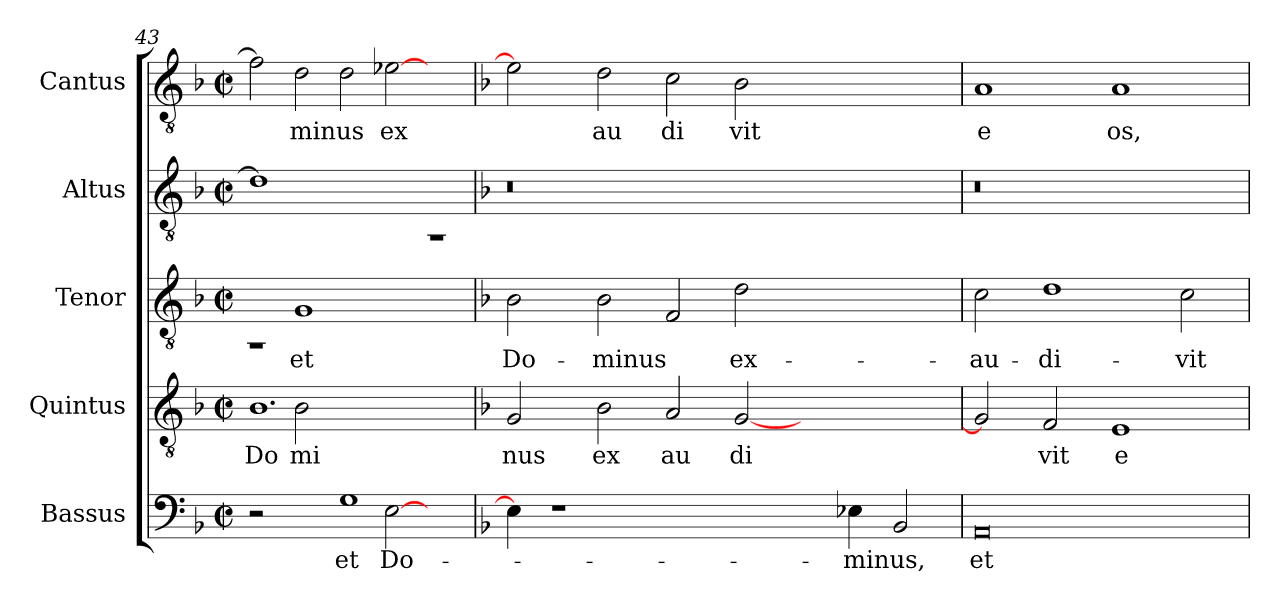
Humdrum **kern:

**kern	**text	**kern	**text	**kern	**text	**kern	**kern	**text
*part5	*part5	*part4	*part4	*part3	*part3	*part2	*part1	*part1
*staff5	*staff5	*staff4	*staff4	*staff3	*staff3	*staff2	*staff1	*staff1
*I"Bassus	*	*I"Quintus	*	*I"Tenor	*	*I"Altus	*I"Cantus	*
*clefF4	*	*clefGv2	*	*clefGv2	*	*clefGv2	*clefGv2	*
*k[b-]	*	*k[b-]	*	*k[b-]	*	*k[b-]	*k[b-]	*
*F:	*	*F:	*	*F:	*	*F:	*F:	*
*M2/2	*	*M2/2	*	*M2/2	*	*M2/2	*M2/2	*
*met(c|)	*	*met(c|)	*	*met(c|)	*	*met(c|)	*met(c|)	*
=43	=43	=43	=43	=43	=43	=43	=43	=43
!	!	!LO:N:vis=1.	!LO:LY:b:cj	!LO:N:vis=1	!	!	!LO:N:vis=2	!
2r	.	4B-	Do	4rAA	.	1d]	4f\]	.
!	!	!LO:N:vis=2	!LO:LY:b:cj	!LO:N:vis=1	!LO:LY:b:cj	!	!LO:N:vis=2	!LO:LY:b
.	.	4B-\	mi	4G	et	.	4d\	minus
!LO:N:vis=1	!LO:LY:b:cj	!	!	!	!	!	!LO:N:vis=2	!
4G	et	2.ryy	.	2.ryy	.	.	4d\	.
!LO:N:vis=2	!LO:LY:b	!	!	!	!	!	!LO:N:vis=2	!LO:LY:b:cj
[>4E\	Do-	.	.	.	.	.	[>4e-X\	ex
!	!	!	!	!	!	!LO:N:vis=1	!	!
4ryy	.	.	.	.	.	4rAA	4ryy	.
=44	=44	=44	=44	=44	=44	=44	=44	=44
*k[b-]	*	*	*	*	*	*	*	*
*F:	*	*	*	*	*	*	*	*
!	!	!	!LO:LY:b:cj	!	!LO:LY:b:cj	!	!	!
4E\]	.	2G/	nus	2B-\	Do-	0r	2e-\]	.
!LO:N:vis=1	!	!	!	!	!	!	!	!
0r	.	.	.	.	.	.	.	.
!	!	!	!LO:LY:b:cj	!	!LO:LY:b	!	!	!LO:LY:b:cj
.	.	2B-\	ex	2B-\	-minus	.	2d\	au
!	!	!	!LO:LY:b:cj	!	!	!	!	!LO:LY:b:cj
.	.	2A/	au	2F/	.	.	2c\	di
!	!	!	!LO:LY:b:cj	!	!LO:LY:b:cj	!	!	!LO:LY:b:cj
.	.	[<2G/	di	2d\	ex-	.	2B-\	vit
.	.	1ryy	.	1ryy	.	1ryy	1ryy	.
!	!LO:LY:b	!	!	!	!	!	!	!
4E-\	-minus,	.	.	.	.	.	.	.
2BB-/	.	.	.	.	.	.	.	.
=45	=45	=45	=45	=45	=45	=45	=45	=45
!	!LO:LY:b:cj	!	!	!	!LO:LY:b:cj	!	!	!LO:LY:b:cj
0AA	et	2G/]	.	2c\	-au-	0r	1A	e
!	!	!	!LO:LY:b:cj	!	!LO:LY:b:cj	!	!	!
.	.	2F/	vit	1d	-di-	.	.	.
!	!	!	!LO:LY:b:cj	!	!	!	!	!LO:LY:b:cj
.	.	1E	e	.	.	.	1A	os,
!	!	!	!	!	!LO:LY:b:cj	!	!	!
.	.	.	.	2c\	-vit	.	.	.
=	=	=	=	=	=	=	=	=
*-	*-	*-	*-	*-	*-	*-	*-	*-
